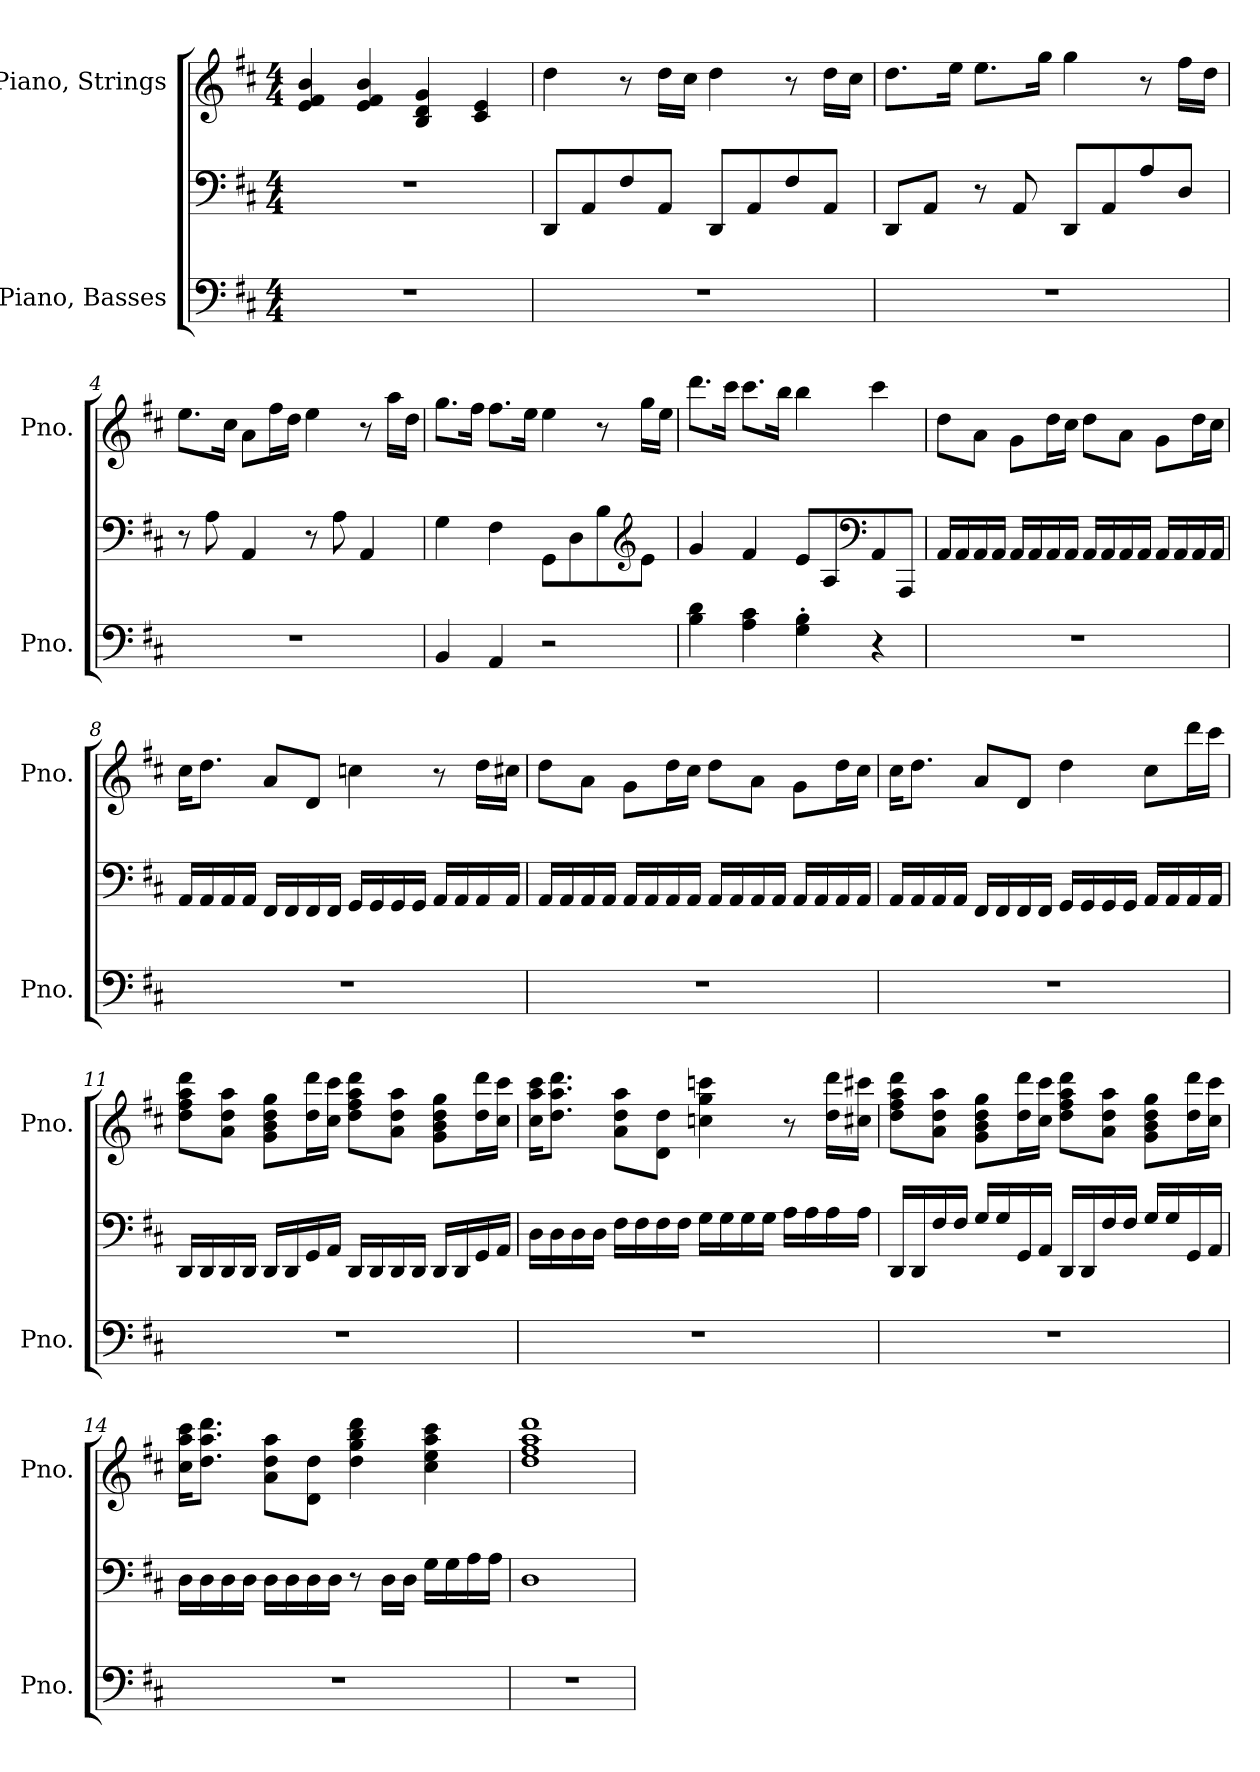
**kern	**kern	**kern
*part2	*part2	*part1
*staff3	*staff2	*staff1
*I"Piano, Basses	*	*I"Piano, Strings
*I'Pno.	*	*I'Pno.
*clefF4	*clefF4	*clefG2
*k[f#c#]	*k[f#c#]	*k[f#c#]
*M4/4	*M4/4	*M4/4
*MM80	*MM80	*MM80
=1	=1	=1
1r	1r	4e/ 4f#/ 4b/
.	.	4e/ 4f#/ 4b/
.	.	4B/ 4d/ 4g/
.	.	4c#/ 4e/
=2	=2	=2
1r	8DD/L	4dd\
.	8AA/	.
.	8F#/	8r
.	8AA/J	16dd\LL
.	.	16cc#\JJ
.	8DD/L	4dd\
.	8AA/	.
.	8F#/	8r
.	8AA/J	16dd\LL
.	.	16cc#\JJ
=3	=3	=3
1r	8DD/L	8.dd\L
.	8AA/J	.
.	.	16ee\Jk
.	8r	8.ee\L
.	8AA/	.
.	.	16gg\Jk
.	8DD/L	4gg\
.	8AA/	.
.	8A/	8r
.	8D/J	16ff#\LL
.	.	16dd\JJ
=4	=4	=4
1r	8r	8.ee\L
.	8A\	.
.	.	16cc#\Jk
.	4AA/	8a\L
.	.	16ff#\L
.	.	16dd\JJ
.	8r	4ee\
.	8A\	.
.	4AA/	8r
.	.	16aa\LL
.	.	16dd\JJ
!!LO:LB:g=z
=5	=5	=5
4BB/	4G\	8.gg\L
.	.	16ff#\Jk
4AA/	4F#\	8.ff#\L
.	.	16ee\Jk
2r	8GG\L	4ee\
.	8D\	.
.	8B\	8r
*	*clefG2	*
.	8e\J	16gg\LL
.	.	16ee\JJ
=6	=6	=6
4B\ 4d\	4g/	8.ddd\L
.	.	16ccc#\Jk
4A\ 4c#\	4f#/	8.ccc#\L
.	.	16bb\Jk
4G\' 4B\'	8e/L	4bb\
.	8A/	.
*	*clefF4	*
4r	8AA/	4ccc#\
.	8AAA/J	.
=7	=7	=7
1r	16AA/LL	8dd\L
.	16AA/	.
.	16AA/	8a\J
.	16AA/JJ	.
.	16AA/LL	8g\L
.	16AA/	.
.	16AA/	16dd\L
.	16AA/JJ	16cc#\JJ
.	16AA/LL	8dd\L
.	16AA/	.
.	16AA/	8a\J
.	16AA/JJ	.
.	16AA/LL	8g\L
.	16AA/	.
.	16AA/	16dd\L
.	16AA/JJ	16cc#\JJ
!!LO:LB:g=z
=8	=8	=8
1r	16AA/LL	16cc#\KL
.	16AA/	8.dd\J
.	16AA/	.
.	16AA/JJ	.
.	16FF#/LL	8a/L
.	16FF#/	.
.	16FF#/	8d/J
.	16FF#/JJ	.
.	16GG/LL	4ccn\
.	16GG/	.
.	16GG/	.
.	16GG/JJ	.
.	16AA/LL	8r
.	16AA/	.
.	16AA/	16dd\LL
.	16AA/JJ	16cc#X\JJ
=9	=9	=9
1r	16AA/LL	8dd\L
.	16AA/	.
.	16AA/	8a\J
.	16AA/JJ	.
.	16AA/LL	8g\L
.	16AA/	.
.	16AA/	16dd\L
.	16AA/JJ	16cc#\JJ
.	16AA/LL	8dd\L
.	16AA/	.
.	16AA/	8a\J
.	16AA/JJ	.
.	16AA/LL	8g\L
.	16AA/	.
.	16AA/	16dd\L
.	16AA/JJ	16cc#\JJ
!!LO:LB:g=z
=10	=10	=10
1r	16AA/LL	16cc#\KL
.	16AA/	8.dd\J
.	16AA/	.
.	16AA/JJ	.
.	16FF#/LL	8a/L
.	16FF#/	.
.	16FF#/	8d/J
.	16FF#/JJ	.
.	16GG/LL	4dd\
.	16GG/	.
.	16GG/	.
.	16GG/JJ	.
.	16AA/LL	8cc#\L
.	16AA/	.
.	16AA/	16ddd\L
.	16AA/JJ	16ccc#\JJ
=11	=11	=11
1r	16DD/LL	8dd\ 8ff#\ 8aa\ 8ddd\L
.	16DD/	.
.	16DD/	8a\ 8dd\ 8aa\J
.	16DD/JJ	.
.	16DD/LL	8g\ 8b\ 8dd\ 8gg\L
.	16DD/	.
.	16GG/	16dd\ 16ddd\L
.	16AA/JJ	16cc#\ 16ccc#\JJ
.	16DD/LL	8dd\ 8ff#\ 8aa\ 8ddd\L
.	16DD/	.
.	16DD/	8a\ 8dd\ 8aa\J
.	16DD/JJ	.
.	16DD/LL	8g\ 8b\ 8dd\ 8gg\L
.	16DD/	.
.	16GG/	16dd\ 16ddd\L
.	16AA/JJ	16cc#\ 16ccc#\JJ
!!LO:PB:g=z
=12	=12	=12
1r	16D\LL	16cc#\ 16aa\ 16ccc#\KL
.	16D\	8.dd\ 8.aa\ 8.ddd\J
.	16D\	.
.	16D\JJ	.
.	16F#\LL	8a\ 8dd\ 8aa\L
.	16F#\	.
.	16F#\	8d\ 8dd\J
.	16F#\JJ	.
.	16G\LL	4ccn\ 4gg\ 4cccn\
.	16G\	.
.	16G\	.
.	16G\JJ	.
.	16A\LL	8r
.	16A\	.
.	16A\	16dd\ 16ddd\LL
.	16A\JJ	16cc#X\ 16ccc#X\JJ
=13	=13	=13
1r	16DD/LL	8dd\ 8ff#\ 8aa\ 8ddd\L
.	16DD/	.
.	16F#/	8a\ 8dd\ 8aa\J
.	16F#/JJ	.
.	16G/LL	8g\ 8b\ 8dd\ 8gg\L
.	16G/	.
.	16GG/	16dd\ 16ddd\L
.	16AA/JJ	16cc#\ 16ccc#\JJ
.	16DD/LL	8dd\ 8ff#\ 8aa\ 8ddd\L
.	16DD/	.
.	16F#/	8a\ 8dd\ 8aa\J
.	16F#/JJ	.
.	16G/LL	8g\ 8b\ 8dd\ 8gg\L
.	16G/	.
.	16GG/	16dd\ 16ddd\L
.	16AA/JJ	16cc#\ 16ccc#\JJ
!!LO:LB:g=z
=14	=14	=14
1r	16D\LL	16cc#\ 16aa\ 16ccc#\KL
.	16D\	8.dd\ 8.aa\ 8.ddd\J
.	16D\	.
.	16D\JJ	.
.	16D\LL	8a\ 8dd\ 8aa\L
.	16D\	.
.	16D\	8d\ 8dd\J
.	16D\JJ	.
.	8r	4dd\ 4gg\ 4bb\ 4ddd\
.	16D\LL	.
.	16D\JJ	.
.	16G\LL	4cc#\ 4ee\ 4aa\ 4ccc#\
.	16G\	.
.	16A\	.
.	16A\JJ	.
=15	=15	=15
1r	1D	1dd 1ff# 1aa 1ddd
=	=	=
*-	*-	*-
